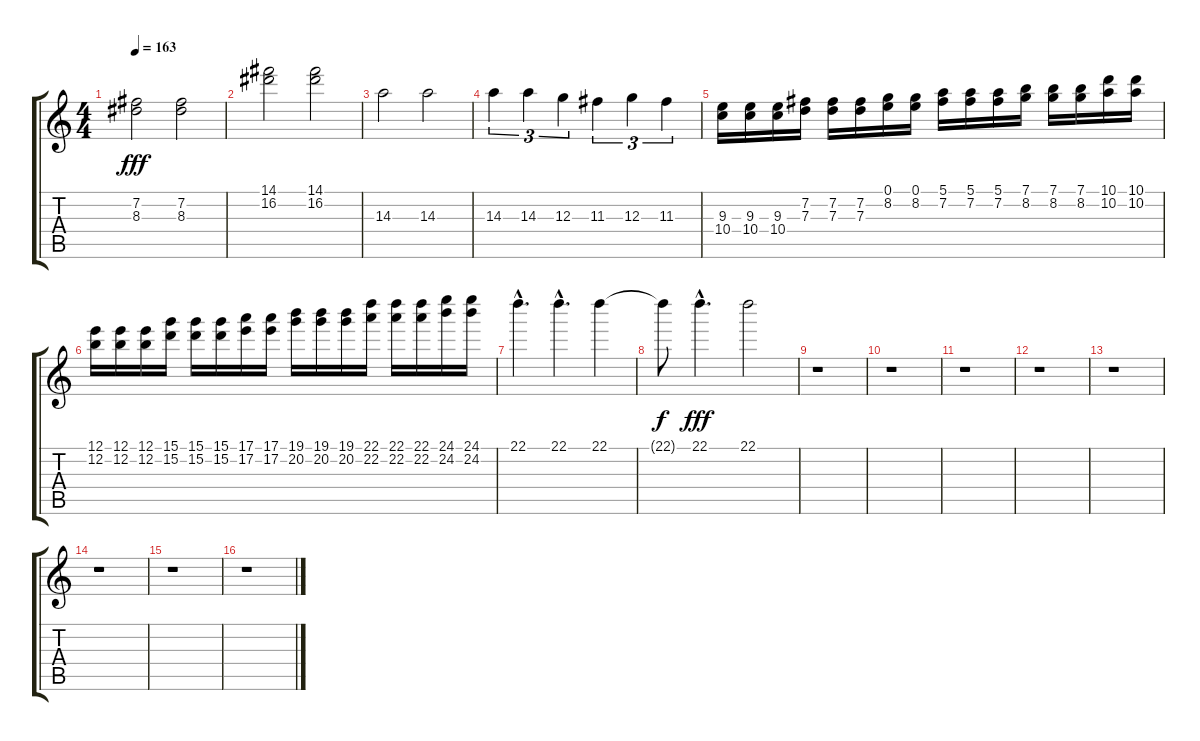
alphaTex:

\track "" {instrument distortionguitar}
\staff {score tabs}
\tuning (E4 B3 G3 D3 A2 E2) {hide}
\ts (4 4)
\tempo 163
\clef g2
\ks c
(7.2 8.3).2{dy fff} (7.2 8.3).2 |
(14.1 16.2).2 (14.1 16.2).2 |
14.3.2 14.3.2 |
14.3.4{tu (3 2)} 14.3.4{tu (3 2)} 12.3.4{tu (3 2)} 11.3.4{tu (3 2)} 12.3.4{tu (3 2)} 11.3.4{tu (3 2)} |
(9.3 10.4).16 (9.3 10.4).16 (9.3 10.4).16 (7.2 7.3).16 (7.2 7.3).16 (7.2 7.3).16 (0.1 8.2).16 (0.1 8.2).16 (5.1 7.2).16 (5.1 7.2).16 (5.1 7.2).16 (7.1 8.2).16 (7.1 8.2).16 (7.1 8.2).16 (10.1 10.2).16 (10.1 10.2).16 |
(12.1 12.2).16 (12.1 12.2).16 (12.1 12.2).16 (15.1 15.2).16 (15.1 15.2).16 (15.1 15.2).16 (17.1 17.2).16 (17.1 17.2).16 (19.1 20.2).16 (19.1 20.2).16 (19.1 20.2).16 (22.1 22.2).16 (22.1 22.2).16 (22.1 22.2).16 (24.1 24.2).16 (24.1 24.2).16 |
22.1{hac}.4{d} 22.1{hac}.4{d} 22.1.4 |
22.1{t}.8{dy f} 22.1{hac}.4{d dy fff} 22.1.2 |
r.1 |
r.1 |
r.1 |
r.1 |
r.1 |
r.1 |
r.1 |
r.1
